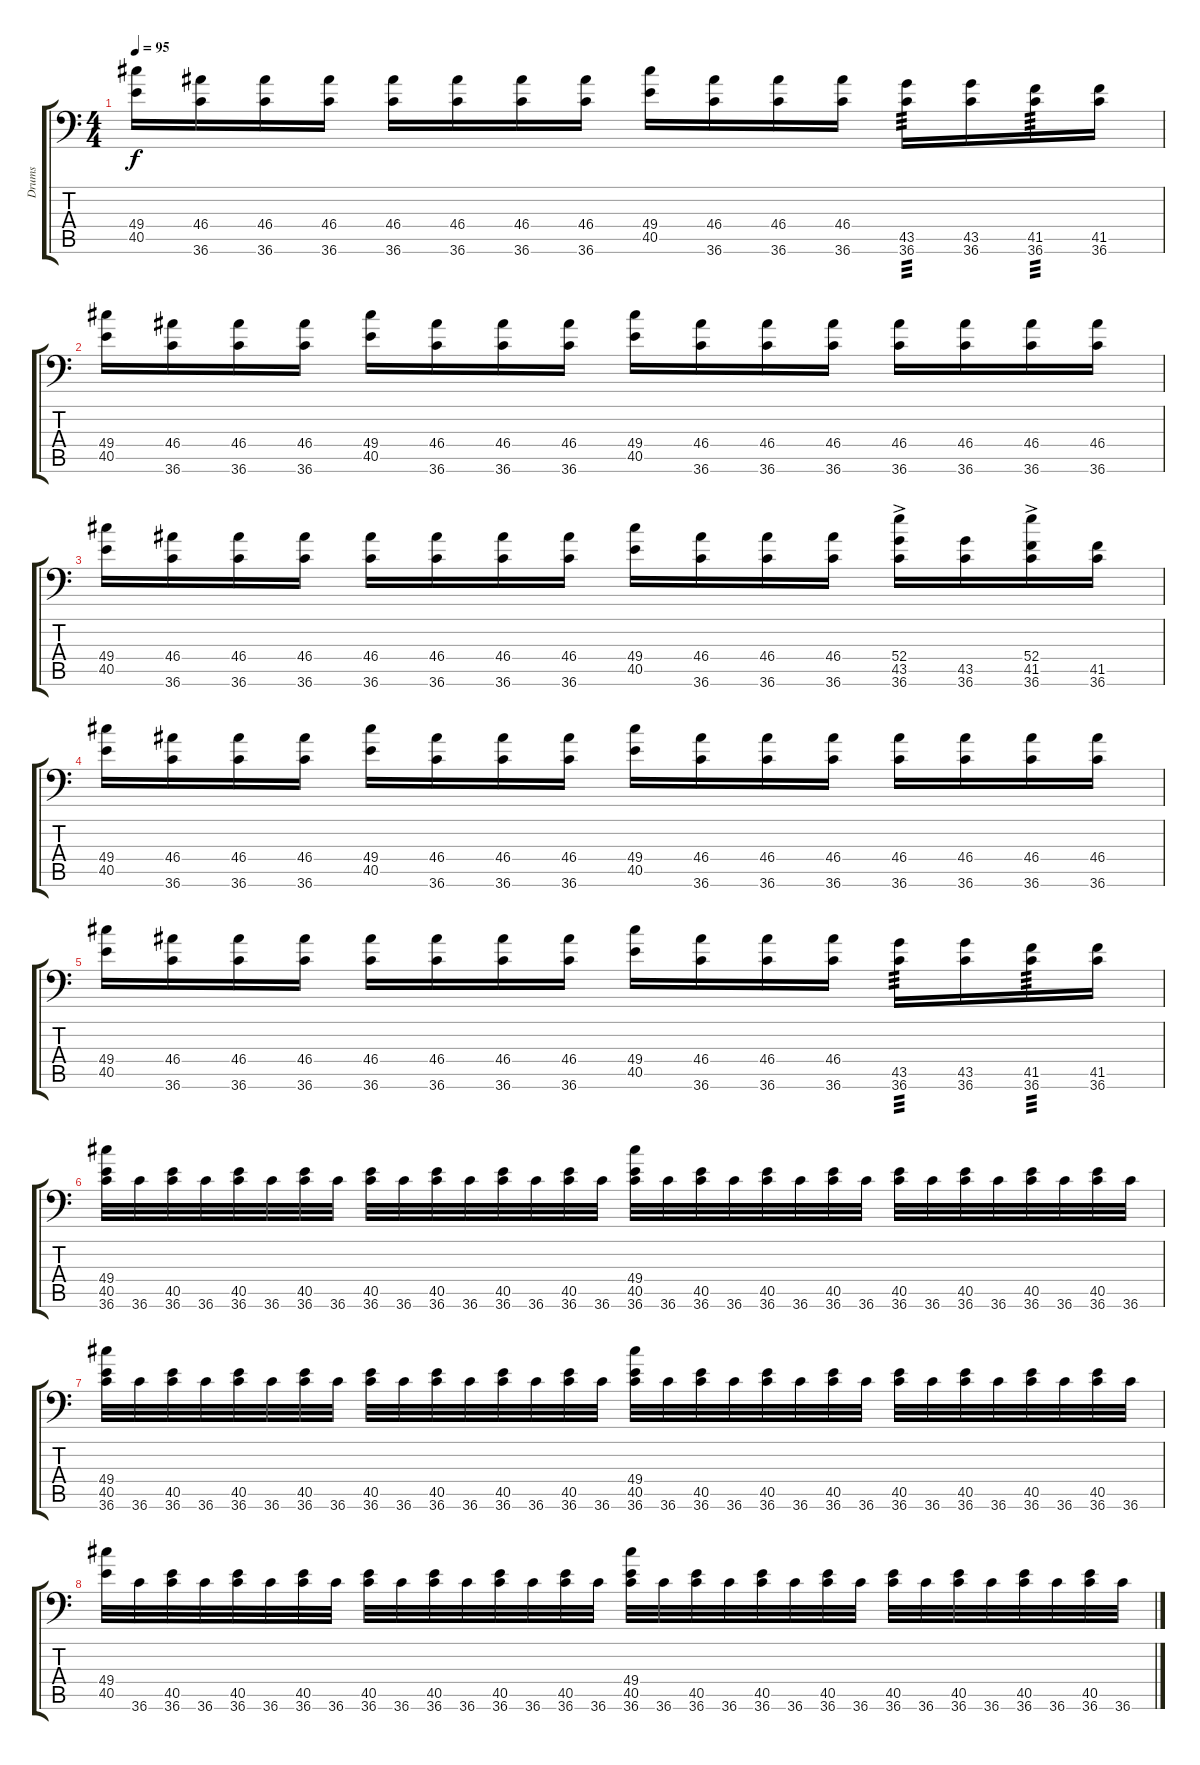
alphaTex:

\track ("Drums" "Drums") {instrument acousticgrandpiano}
\staff {score tabs}
\tuning (C-1 C-1 C-1 C-1 C-1 C-1) {hide}
\ts (4 4)
\tempo 95
\clef f4
\ks c
(49.4 40.5).16{dy f} (46.4 36.6).16 (46.4 36.6).16 (46.4 36.6).16 (46.4 36.6).16 (46.4 36.6).16 (46.4 36.6).16 (46.4 36.6).16 (49.4 40.5).16 (46.4 36.6).16 (46.4 36.6).16 (46.4 36.6).16 (43.5 36.6).16{tp 3} (43.5 36.6).16 (41.5 36.6).16{tp 3} (41.5 36.6).16 |
(49.4 40.5).16 (46.4 36.6).16 (46.4 36.6).16 (46.4 36.6).16 (49.4 40.5).16 (46.4 36.6).16 (46.4 36.6).16 (46.4 36.6).16 (49.4 40.5).16 (46.4 36.6).16 (46.4 36.6).16 (46.4 36.6).16 (46.4 36.6).16 (46.4 36.6).16 (46.4 36.6).16 (46.4 36.6).16 |
(49.4 40.5).16 (46.4 36.6).16 (46.4 36.6).16 (46.4 36.6).16 (46.4 36.6).16 (46.4 36.6).16 (46.4 36.6).16 (46.4 36.6).16 (49.4 40.5).16 (46.4 36.6).16 (46.4 36.6).16 (46.4 36.6).16 (52.4{ac} 43.5 36.6).16 (43.5 36.6).16 (52.4{ac} 41.5 36.6).16 (41.5 36.6).16 |
(49.4 40.5).16 (46.4 36.6).16 (46.4 36.6).16 (46.4 36.6).16 (49.4 40.5).16 (46.4 36.6).16 (46.4 36.6).16 (46.4 36.6).16 (49.4 40.5).16 (46.4 36.6).16 (46.4 36.6).16 (46.4 36.6).16 (46.4 36.6).16 (46.4 36.6).16 (46.4 36.6).16 (46.4 36.6).16 |
(49.4 40.5).16 (46.4 36.6).16 (46.4 36.6).16 (46.4 36.6).16 (46.4 36.6).16 (46.4 36.6).16 (46.4 36.6).16 (46.4 36.6).16 (49.4 40.5).16 (46.4 36.6).16 (46.4 36.6).16 (46.4 36.6).16 (43.5 36.6).16{tp 3} (43.5 36.6).16 (41.5 36.6).16{tp 3} (41.5 36.6).16 |
(49.4 40.5 36.6).32 36.6.32 (40.5 36.6).32 36.6.32 (40.5 36.6).32 36.6.32 (40.5 36.6).32 36.6.32 (40.5 36.6).32 36.6.32 (40.5 36.6).32 36.6.32 (40.5 36.6).32 36.6.32 (40.5 36.6).32 36.6.32 (49.4 40.5 36.6).32 36.6.32 (40.5 36.6).32 36.6.32 (40.5 36.6).32 36.6.32 (40.5 36.6).32 36.6.32 (40.5 36.6).32 36.6.32 (40.5 36.6).32 36.6.32 (40.5 36.6).32 36.6.32 (40.5 36.6).32 36.6.32 |
(49.4 40.5 36.6).32 36.6.32 (40.5 36.6).32 36.6.32 (40.5 36.6).32 36.6.32 (40.5 36.6).32 36.6.32 (40.5 36.6).32 36.6.32 (40.5 36.6).32 36.6.32 (40.5 36.6).32 36.6.32 (40.5 36.6).32 36.6.32 (49.4 40.5 36.6).32 36.6.32 (40.5 36.6).32 36.6.32 (40.5 36.6).32 36.6.32 (40.5 36.6).32 36.6.32 (40.5 36.6).32 36.6.32 (40.5 36.6).32 36.6.32 (40.5 36.6).32 36.6.32 (40.5 36.6).32 36.6.32 |
(49.4 40.5).32 36.6.32 (40.5 36.6).32 36.6.32 (40.5 36.6).32 36.6.32 (40.5 36.6).32 36.6.32 (40.5 36.6).32 36.6.32 (40.5 36.6).32 36.6.32 (40.5 36.6).32 36.6.32 (40.5 36.6).32 36.6.32 (49.4 40.5 36.6).32 36.6.32 (40.5 36.6).32 36.6.32 (40.5 36.6).32 36.6.32 (40.5 36.6).32 36.6.32 (40.5 36.6).32 36.6.32 (40.5 36.6).32 36.6.32 (40.5 36.6).32 36.6.32 (40.5 36.6).32 36.6.32
